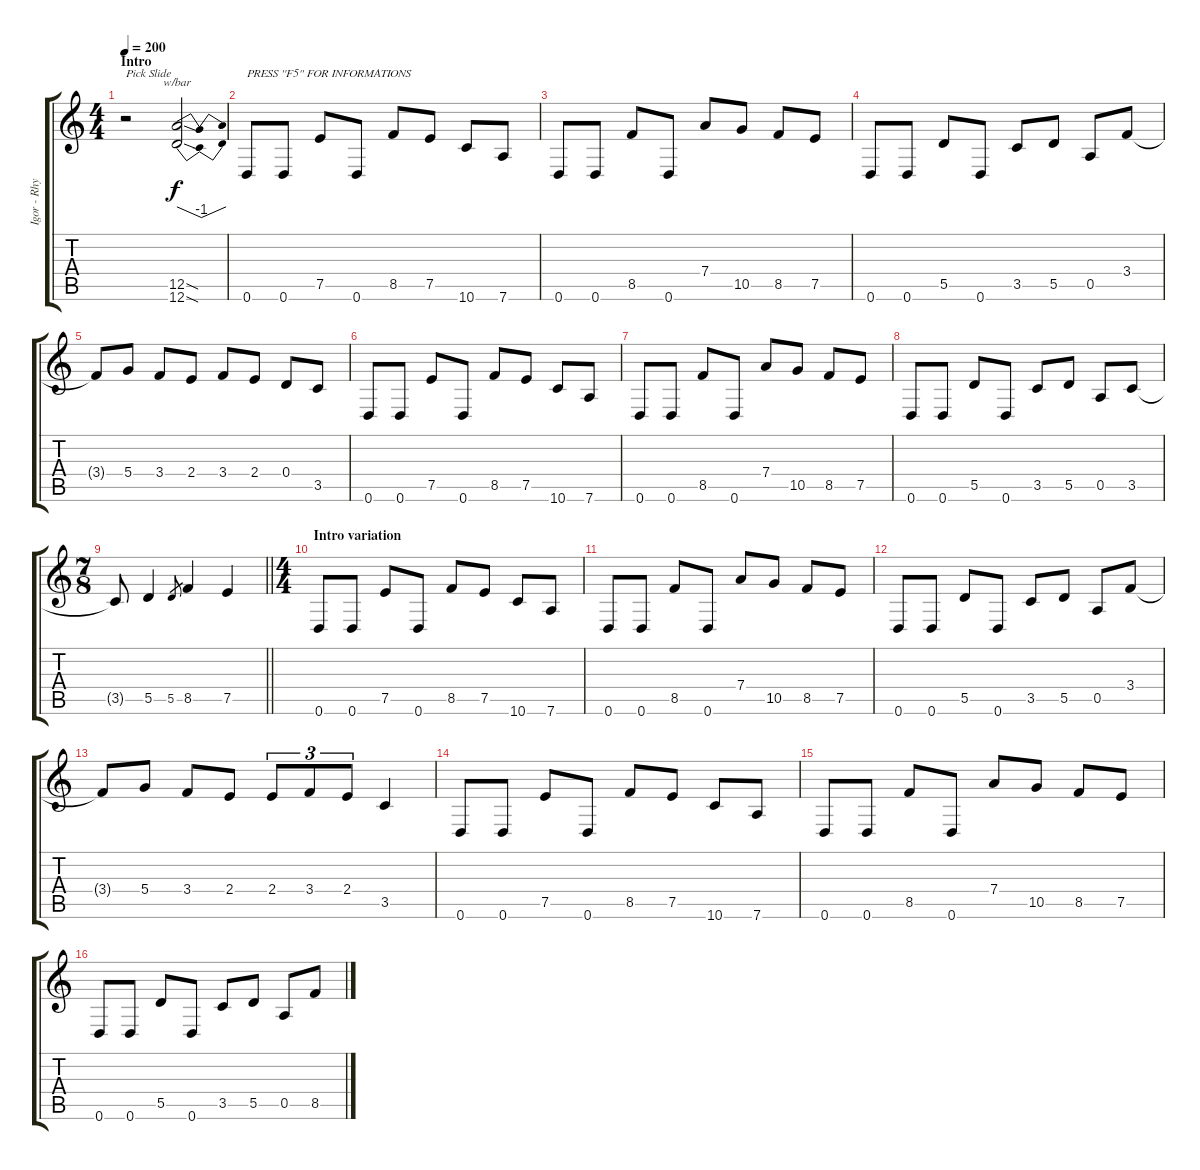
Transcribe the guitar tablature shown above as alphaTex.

\track ("Igor - Rhythm Guitar,Vocals" "Igor - Rhy") {instrument distortionguitar}
\staff {score tabs}
\tuning (E4 B3 G3 D3 A2 D2) {hide}
\ts (4 4)
\section ("" "Intro")
\tempo 200
\clef g2
\ks c
r.2{txt "Pick Slide" dy f instrument distortionguitar} (12.5{sod} 12.6{sod}).2{tbe (dip default 0 0 30 -4 60 0)} |
0.6.8{txt "PRESS ''F5'' FOR INFORMATIONS"} 0.6.8 7.5.8 0.6.8 8.5.8 7.5.8 10.6.8 7.6.8 |
0.6.8 0.6.8 8.5.8 0.6.8 7.4.8 10.5.8 8.5.8 7.5.8 |
0.6.8 0.6.8 5.5.8 0.6.8 3.5.8 5.5.8 0.5.8 3.4.8 |
3.4{t}.8 5.4.8 3.4.8 2.4.8 3.4.8 2.4.8 0.4.8 3.5.8 |
0.6.8 0.6.8 7.5.8 0.6.8 8.5.8 7.5.8 10.6.8 7.6.8 |
0.6.8 0.6.8 8.5.8 0.6.8 7.4.8 10.5.8 8.5.8 7.5.8 |
0.6.8 0.6.8 5.5.8 0.6.8 3.5.8 5.5.8 0.5.8 3.5.8 |
\ts (7 8)
\barLineRight lightlight
3.5{t}.8 5.5.4 5.5.8{gr} 8.5.4 7.5.4 |
\ts (4 4)
\section ("" "Intro variation")
0.6.8 0.6.8 7.5.8 0.6.8 8.5.8 7.5.8 10.6.8 7.6.8 |
0.6.8 0.6.8 8.5.8 0.6.8 7.4.8 10.5.8 8.5.8 7.5.8 |
0.6.8 0.6.8 5.5.8 0.6.8 3.5.8 5.5.8 0.5.8 3.4.8 |
3.4{t}.8 5.4.8 3.4.8 2.4.8 2.4.8{tu (3 2)} 3.4.8{tu (3 2)} 2.4.8{tu (3 2)} 3.5.4 |
0.6.8 0.6.8 7.5.8 0.6.8 8.5.8 7.5.8 10.6.8 7.6.8 |
0.6.8 0.6.8 8.5.8 0.6.8 7.4.8 10.5.8 8.5.8 7.5.8 |
0.6.8 0.6.8 5.5.8 0.6.8 3.5.8 5.5.8 0.5.8 8.5.8
